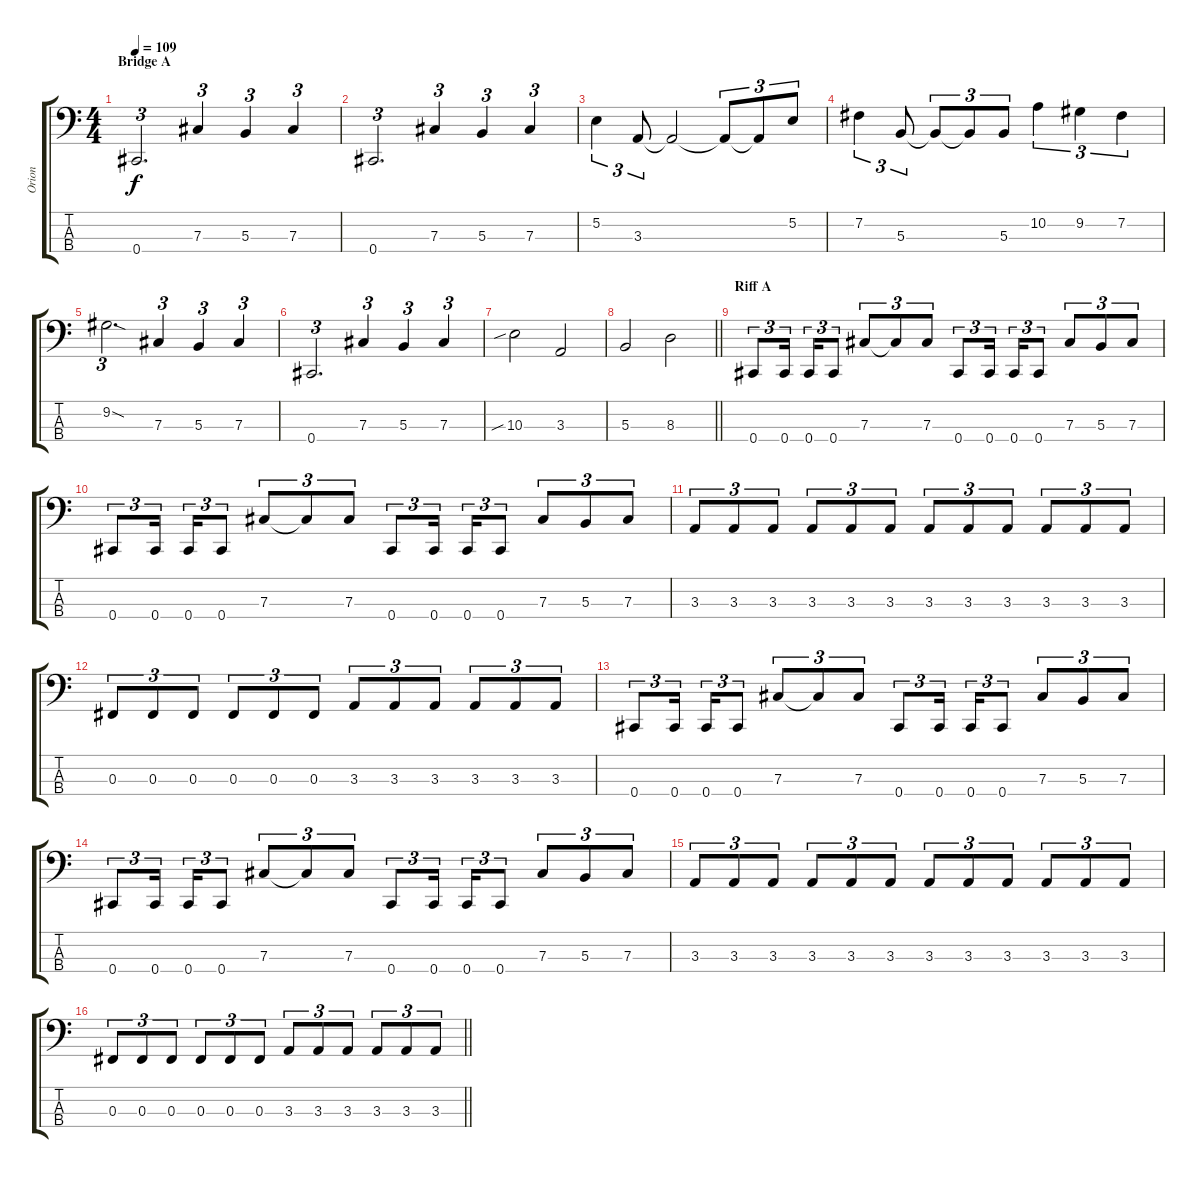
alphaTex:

\track ("Orion" "Orion") {instrument electricbassfinger}
\staff {score tabs}
\tuning (E2 B1 Gb1 Db1) {hide}
\ts (4 4)
\section ("" "Bridge A")
\tempo 109
\clef f4
\ks c
0.4.2{d tu (3 2) dy f} 7.3.4{tu (3 2)} 5.3.4{tu (3 2)} 7.3.4{tu (3 2)} |
0.4.2{d tu (3 2)} 7.3.4{tu (3 2)} 5.3.4{tu (3 2)} 7.3.4{tu (3 2)} |
5.2.4{tu (3 2)} 3.3.8{tu (3 2)} 3.3{t}.2 3.3{t}.8{tu (3 2)} 3.3{t}.8{tu (3 2)} 5.2.8{tu (3 2)} |
7.2.4{tu (3 2)} 5.3.8{tu (3 2)} 5.3{t}.8{tu (3 2)} 5.3{t}.8{tu (3 2)} 5.3.8{tu (3 2)} 10.2.4{tu (3 2)} 9.2.4{tu (3 2)} 7.2.4{tu (3 2)} |
9.2{sod}.2{d tu (3 2)} 7.3.4{tu (3 2)} 5.3.4{tu (3 2)} 7.3.4{tu (3 2)} |
0.4.2{d tu (3 2)} 7.3.4{tu (3 2)} 5.3.4{tu (3 2)} 7.3.4{tu (3 2)} |
10.3{sib}.2 3.3.2 |
\barLineRight lightlight
5.3.2 8.3.2 |
\section ("" "Riff A")
0.4.8{tu (3 2)} 0.4.16{tu (3 2) beam splitsecondary} 0.4.16{tu (3 2)} 0.4.8{tu (3 2)} 7.3.8{tu (3 2)} 7.3{t}.8{tu (3 2)} 7.3.8{tu (3 2)} 0.4.8{tu (3 2)} 0.4.16{tu (3 2) beam splitsecondary} 0.4.16{tu (3 2)} 0.4.8{tu (3 2)} 7.3.8{tu (3 2)} 5.3.8{tu (3 2)} 7.3.8{tu (3 2)} |
0.4.8{tu (3 2)} 0.4.16{tu (3 2) beam splitsecondary} 0.4.16{tu (3 2)} 0.4.8{tu (3 2)} 7.3.8{tu (3 2)} 7.3{t}.8{tu (3 2)} 7.3.8{tu (3 2)} 0.4.8{tu (3 2)} 0.4.16{tu (3 2) beam splitsecondary} 0.4.16{tu (3 2)} 0.4.8{tu (3 2)} 7.3.8{tu (3 2)} 5.3.8{tu (3 2)} 7.3.8{tu (3 2)} |
3.3.8{tu (3 2)} 3.3.8{tu (3 2)} 3.3.8{tu (3 2)} 3.3.8{tu (3 2)} 3.3.8{tu (3 2)} 3.3.8{tu (3 2)} 3.3.8{tu (3 2)} 3.3.8{tu (3 2)} 3.3.8{tu (3 2)} 3.3.8{tu (3 2)} 3.3.8{tu (3 2)} 3.3.8{tu (3 2)} |
0.3.8{tu (3 2)} 0.3.8{tu (3 2)} 0.3.8{tu (3 2)} 0.3.8{tu (3 2)} 0.3.8{tu (3 2)} 0.3.8{tu (3 2)} 3.3.8{tu (3 2)} 3.3.8{tu (3 2)} 3.3.8{tu (3 2)} 3.3.8{tu (3 2)} 3.3.8{tu (3 2)} 3.3.8{tu (3 2)} |
0.4.8{tu (3 2)} 0.4.16{tu (3 2) beam splitsecondary} 0.4.16{tu (3 2)} 0.4.8{tu (3 2)} 7.3.8{tu (3 2)} 7.3{t}.8{tu (3 2)} 7.3.8{tu (3 2)} 0.4.8{tu (3 2)} 0.4.16{tu (3 2) beam splitsecondary} 0.4.16{tu (3 2)} 0.4.8{tu (3 2)} 7.3.8{tu (3 2)} 5.3.8{tu (3 2)} 7.3.8{tu (3 2)} |
0.4.8{tu (3 2)} 0.4.16{tu (3 2) beam splitsecondary} 0.4.16{tu (3 2)} 0.4.8{tu (3 2)} 7.3.8{tu (3 2)} 7.3{t}.8{tu (3 2)} 7.3.8{tu (3 2)} 0.4.8{tu (3 2)} 0.4.16{tu (3 2) beam splitsecondary} 0.4.16{tu (3 2)} 0.4.8{tu (3 2)} 7.3.8{tu (3 2)} 5.3.8{tu (3 2)} 7.3.8{tu (3 2)} |
3.3.8{tu (3 2)} 3.3.8{tu (3 2)} 3.3.8{tu (3 2)} 3.3.8{tu (3 2)} 3.3.8{tu (3 2)} 3.3.8{tu (3 2)} 3.3.8{tu (3 2)} 3.3.8{tu (3 2)} 3.3.8{tu (3 2)} 3.3.8{tu (3 2)} 3.3.8{tu (3 2)} 3.3.8{tu (3 2)} |
\barLineRight lightlight
0.3.8{tu (3 2)} 0.3.8{tu (3 2)} 0.3.8{tu (3 2)} 0.3.8{tu (3 2)} 0.3.8{tu (3 2)} 0.3.8{tu (3 2)} 3.3.8{tu (3 2)} 3.3.8{tu (3 2)} 3.3.8{tu (3 2)} 3.3.8{tu (3 2)} 3.3.8{tu (3 2)} 3.3.8{tu (3 2)}
